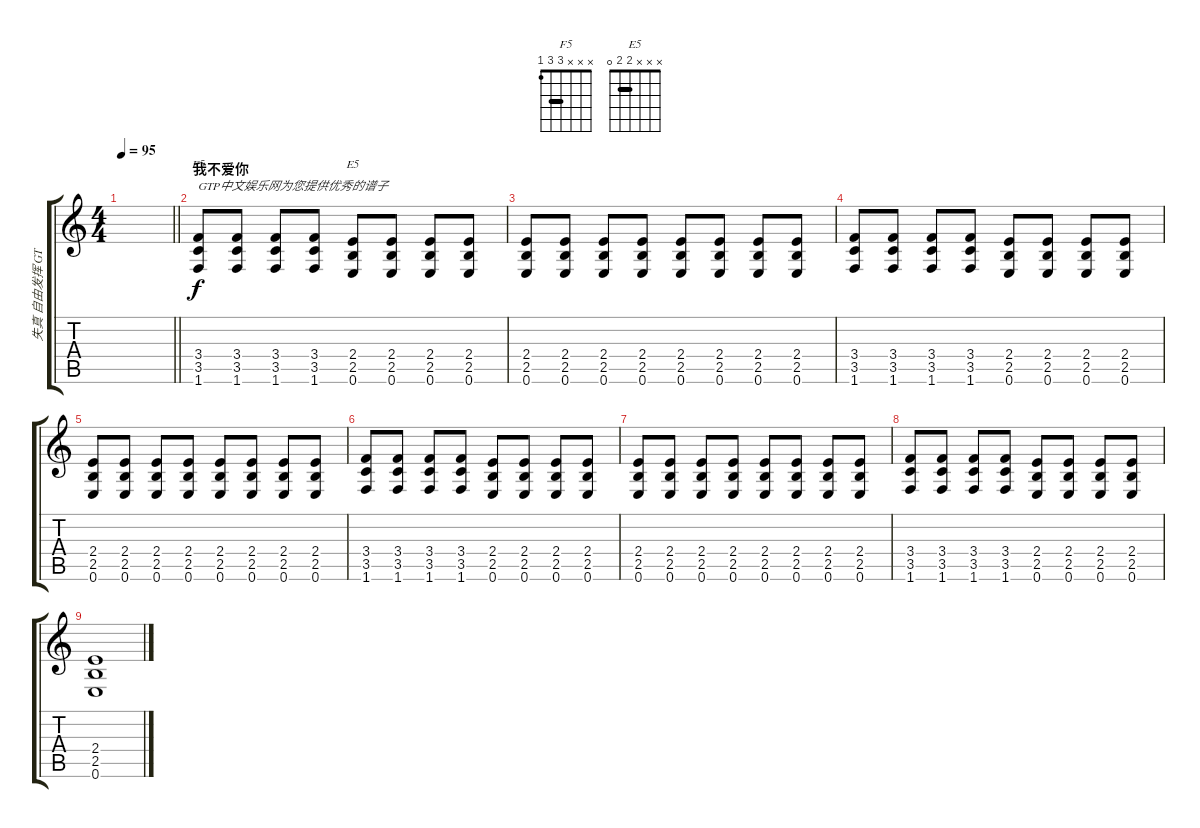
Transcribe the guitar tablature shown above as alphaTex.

\track ("失真 自由发挥 GTP音色不太会" "失真 自由发挥 GT") {instrument distortionguitar}
\staff {score tabs}
\tuning (E4 B3 G3 D3 A2 E2) {hide}
\chord ("F5" x x x 3 3 1) {barre 3}
\chord ("E5" x x x 2 2 0) {barre 2}
\ts (4 4)
\tempo 95
\clef g2
\barLineRight lightlight
\ks c
|
\section ("" "我不爱你")
(3.4 3.5 1.6).8{ch "F5" txt "GTP中文娱乐网为您提供优秀的谱子"} (3.4 3.5 1.6).8 (3.4 3.5 1.6).8 (3.4 3.5 1.6).8 (2.4 2.5 0.6).8{ch "E5"} (2.4 2.5 0.6).8 (2.4 2.5 0.6).8 (2.4 2.5 0.6).8 |
(2.4 2.5 0.6).8 (2.4 2.5 0.6).8 (2.4 2.5 0.6).8 (2.4 2.5 0.6).8 (2.4 2.5 0.6).8 (2.4 2.5 0.6).8 (2.4 2.5 0.6).8 (2.4 2.5 0.6).8 |
(3.4 3.5 1.6).8 (3.4 3.5 1.6).8 (3.4 3.5 1.6).8 (3.4 3.5 1.6).8 (2.4 2.5 0.6).8 (2.4 2.5 0.6).8 (2.4 2.5 0.6).8 (2.4 2.5 0.6).8 |
(2.4 2.5 0.6).8 (2.4 2.5 0.6).8 (2.4 2.5 0.6).8 (2.4 2.5 0.6).8 (2.4 2.5 0.6).8 (2.4 2.5 0.6).8 (2.4 2.5 0.6).8 (2.4 2.5 0.6).8 |
(3.4 3.5 1.6).8 (3.4 3.5 1.6).8 (3.4 3.5 1.6).8 (3.4 3.5 1.6).8 (2.4 2.5 0.6).8 (2.4 2.5 0.6).8 (2.4 2.5 0.6).8 (2.4 2.5 0.6).8 |
(2.4 2.5 0.6).8 (2.4 2.5 0.6).8 (2.4 2.5 0.6).8 (2.4 2.5 0.6).8 (2.4 2.5 0.6).8 (2.4 2.5 0.6).8 (2.4 2.5 0.6).8 (2.4 2.5 0.6).8 |
(3.4 3.5 1.6).8 (3.4 3.5 1.6).8 (3.4 3.5 1.6).8 (3.4 3.5 1.6).8 (2.4 2.5 0.6).8 (2.4 2.5 0.6).8 (2.4 2.5 0.6).8 (2.4 2.5 0.6).8 |
(2.4 2.5 0.6).1
